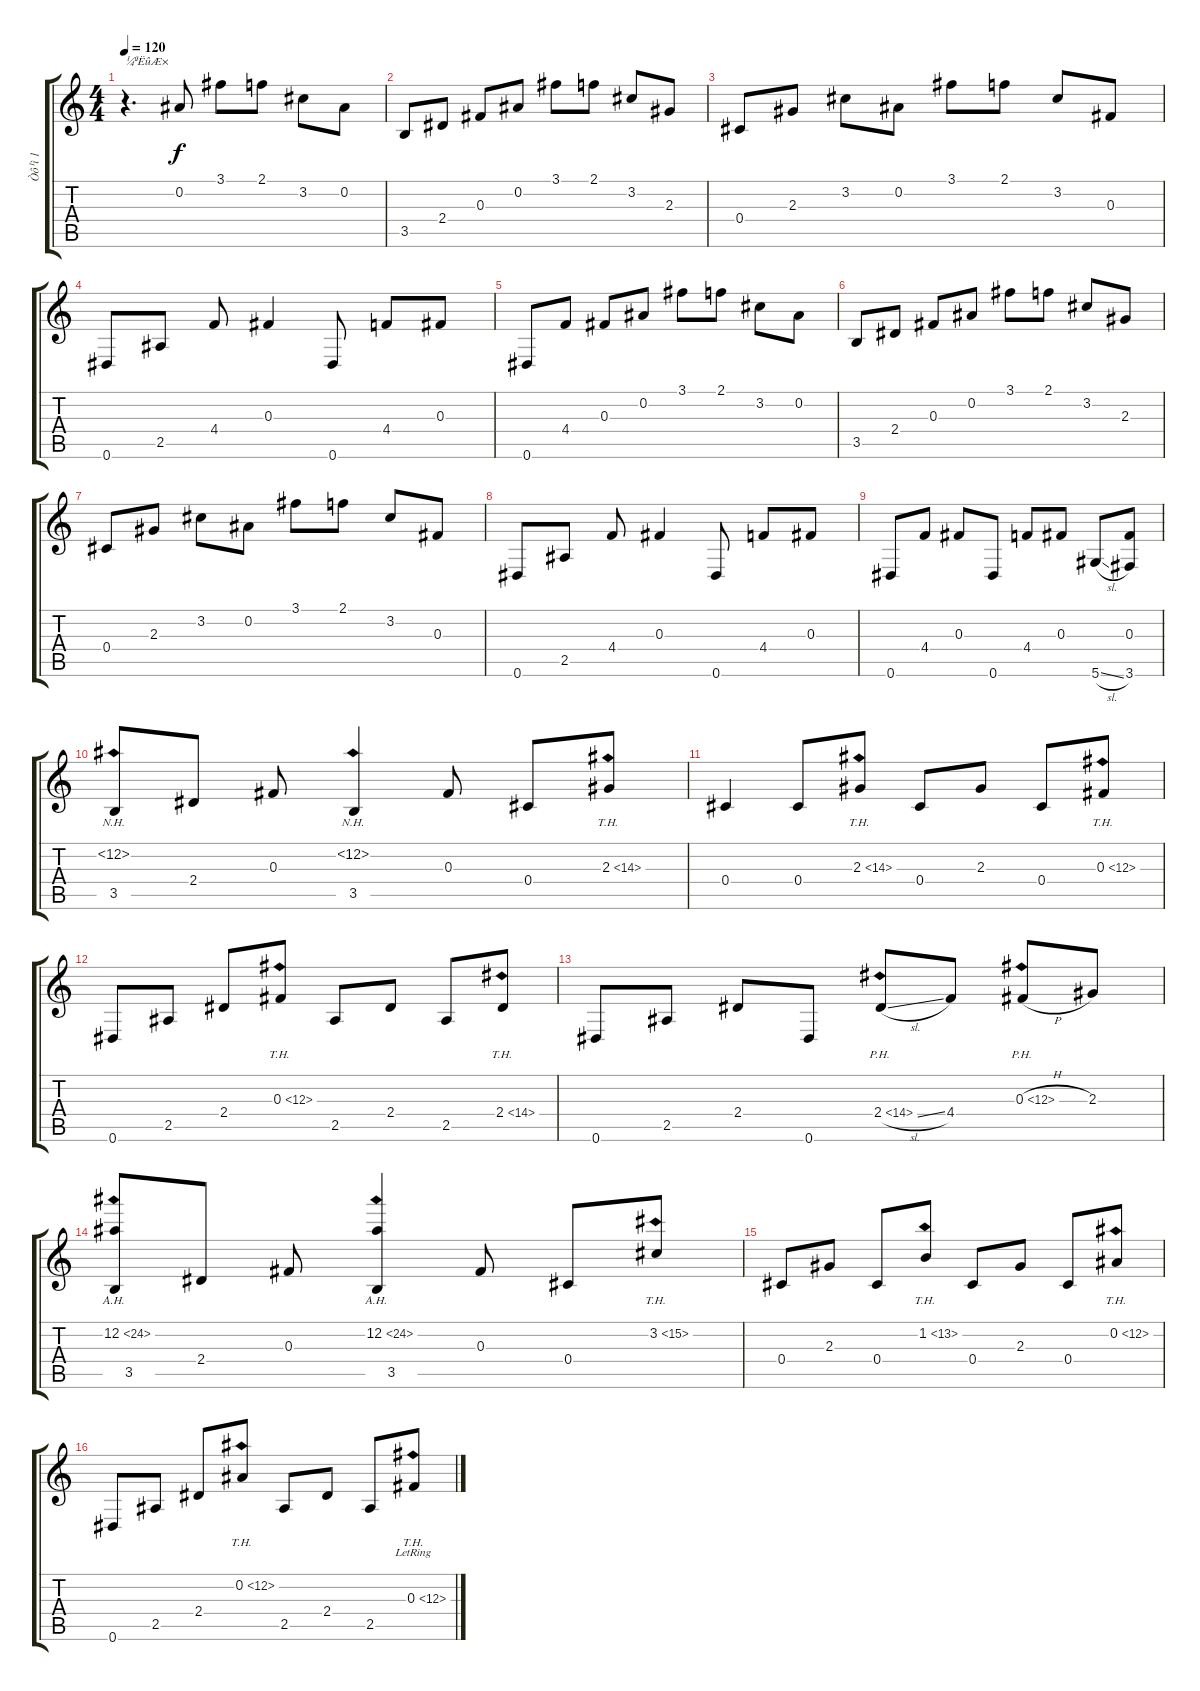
\track ("Òô¹ì 1" "Òô¹ì 1") {instrument acousticguitarsteel}
\staff {score tabs}
\tuning (Eb4 Bb3 Gb3 Db3 Ab2 Eb2) {hide}
\ts (4 4)
\tempo 120
\clef g2
\ks c
r.4{d txt "¼ªËûÆ×" dy f instrument acousticguitarsteel} 0.2.8 3.1.8 2.1.8 3.2.8 0.2.8 |
3.5.8 2.4.8 0.3.8 0.2.8 3.1.8 2.1.8 3.2.8 2.3.8 |
0.4.8 2.3.8 3.2.8 0.2.8 3.1.8 2.1.8 3.2.8 0.3.8 |
0.6.8 2.5.8 4.4.8 0.3.4 0.6.8 4.4.8 0.3.8 |
0.6.8 4.4.8 0.3.8 0.2.8 3.1.8 2.1.8 3.2.8 0.2.8 |
3.5.8 2.4.8 0.3.8 0.2.8 3.1.8 2.1.8 3.2.8 2.3.8 |
0.4.8 2.3.8 3.2.8 0.2.8 3.1.8 2.1.8 3.2.8 0.3.8 |
0.6.8 2.5.8 4.4.8 0.3.4 0.6.8 4.4.8 0.3.8 |
0.6.8 4.4.8 0.3.8 0.6.8 4.4.8 0.3.8 5.6{sl}.8 (0.3 3.6).8 |
(12.2{nh} 3.5).8 2.4.8 0.3.8 (12.2{nh} 3.5).4 0.3.8 0.4.8 2.3{th 12}.8 |
0.4.4 0.4.8 2.3{th 12}.8 0.4.8 2.3.8 0.4.8 0.3{th 12}.8 |
0.6.8 2.5.8 2.4.8 0.3{th 12}.8 2.5.8 2.4.8 2.5.8 2.4{th 12}.8 |
0.6.8 2.5.8 2.4.8 0.6.8 2.4{ph 12 sl}.8 4.4.8 0.3{ph 12 h}.8 2.3.8 |
(12.2{ah 12} 3.5).8 2.4.8 0.3.8 (12.2{ah 12} 3.5).4 0.3.8 0.4.8 3.2{th 12}.8 |
0.4.8 2.3.8 0.4.8 1.2{th 12}.8 0.4.8 2.3.8 0.4.8 0.2{th 12}.8 |
0.6.8 2.5.8 2.4.8 0.2{th 12}.8 2.5.8 2.4.8 2.5.8 0.3{th 12 lr}.8
